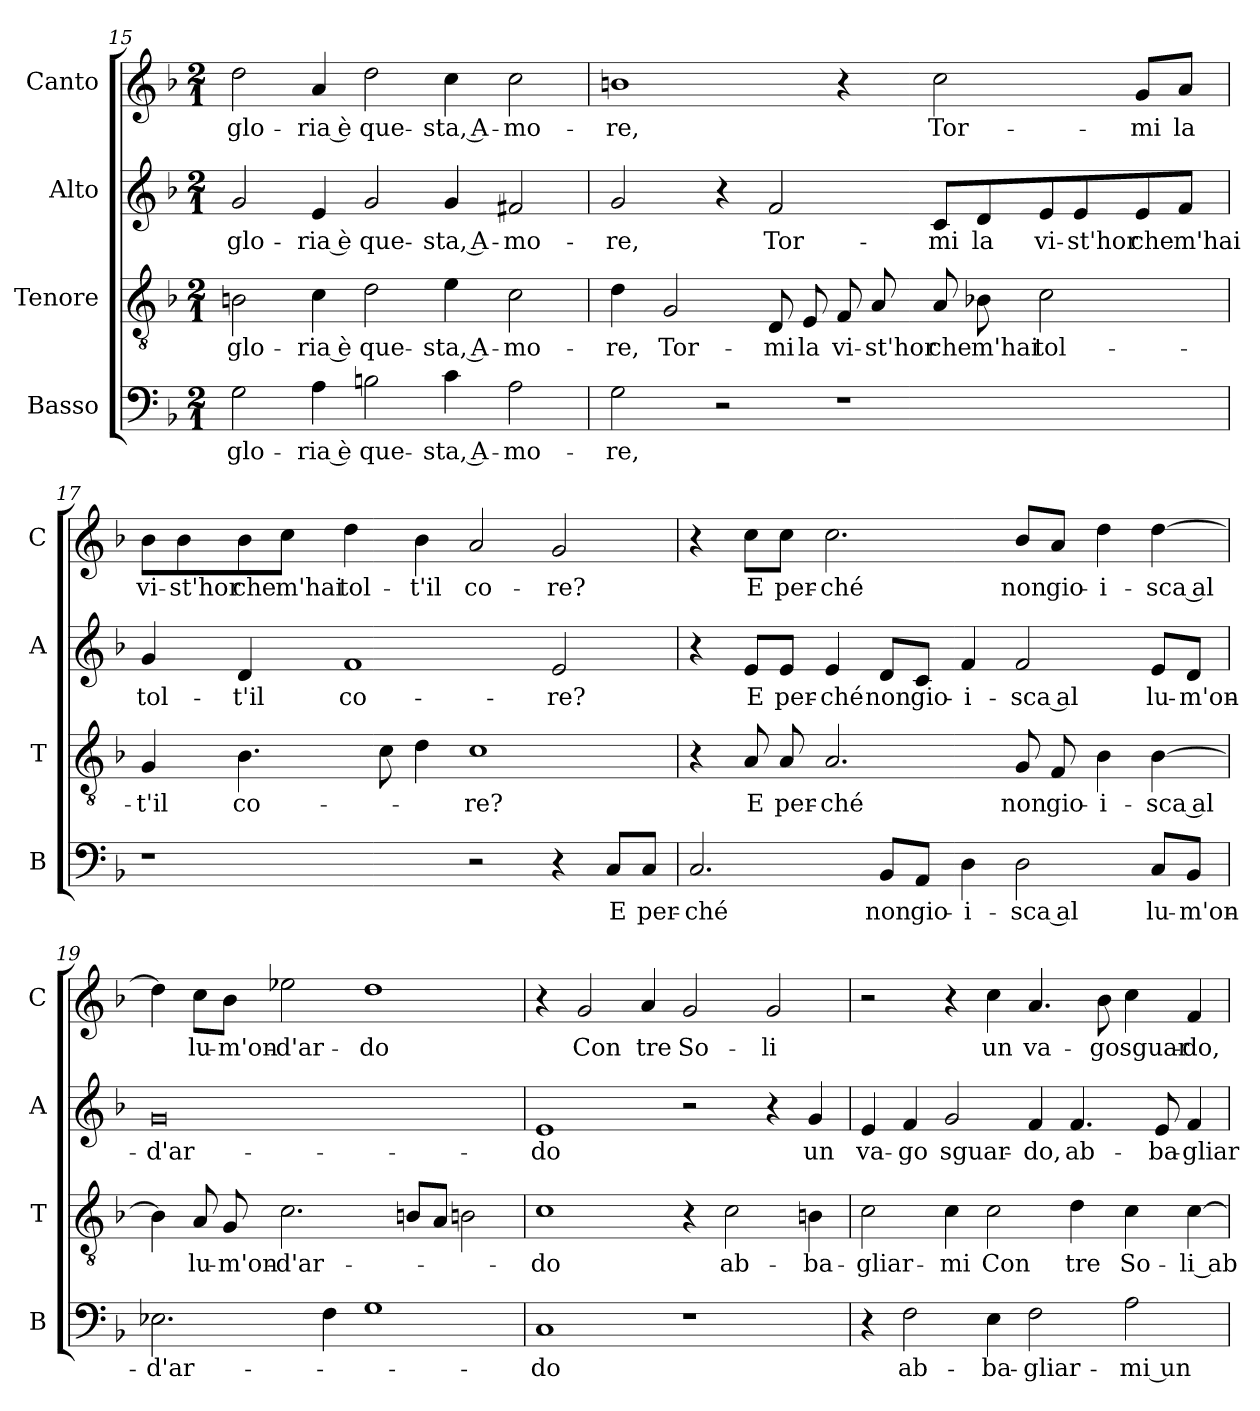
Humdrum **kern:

**kern	**text	**kern	**text	**kern	**text	**kern	**text
*part4	*part4	*part3	*part3	*part2	*part2	*part1	*part1
*staff4	*staff4	*staff3	*staff3	*staff2	*staff2	*staff1	*staff1
*I"Basso	*	*I"Tenore	*	*I"Alto	*	*I"Canto	*
*I'B	*	*I'T	*	*I'A	*	*I'C	*
*clefF4	*	*clefGv2	*	*clefG2	*	*clefG2	*
*k[b-]	*	*k[b-]	*	*k[b-]	*	*k[b-]	*
*M2/1	*	*M2/1	*	*M2/1	*	*M2/1	*
=15	=15	=15	=15	=15	=15	=15	=15
2G	glo-	2Bn	glo-	2g	glo-	2dd	glo-
4A	-ria è	4c	-ria è	4e	-ria è	4a	-ria è
2Bn	que-	2d	que-	2g	que-	2dd	que-
4c	-sta, A-	4e	-sta, A-	4g	-sta, A-	4cc	-sta, A-
2A	-mo-	2c	-mo-	2f#X	-mo-	2cc	-mo-
=16	=16	=16	=16	=16	=16	=16	=16
2G	-re,	4d	-re,	2g	-re,	1bn	-re,
.	.	2G	Tor-	.	.	.	.
2r	.	.	.	4r	.	.	.
.	.	8D	-mi	2f	Tor-	.	.
.	.	8E	la	.	.	.	.
1r	.	8F	vi-	.	.	4r	.
.	.	8A	-st'hor	.	.	.	.
.	.	8A	che	8c/L	-mi	2cc	Tor-
.	.	8B-X	m'hai	8d/	la	.	.
.	.	2c	tol-	8e/	vi-	.	.
.	.	.	.	8e/	-st'hor	.	.
.	.	.	.	8e/	che	8g/L	-mi
.	.	.	.	8f/J	m'hai	8a/J	la
=17	=17	=17	=17	=17	=17	=17	=17
1r	.	4G	-t'il	4g	tol-	8b-\L	vi-
.	.	.	.	.	.	8b-\	-st'hor
.	.	4.B-	co-	4d	-t'il	8b-\	che
.	.	.	.	.	.	8cc\J	m'hai
.	.	.	.	1f	co-	4dd	tol-
.	.	8c	.	.	.	.	.
.	.	4d	.	.	.	4b-	-t'il
2r	.	1c	-re?	.	.	2a	co-
4r	.	.	.	2e	-re?	2g	-re?
8C/L	E	.	.	.	.	.	.
8C/J	per-	.	.	.	.	.	.
=18	=18	=18	=18	=18	=18	=18	=18
2.C	-ché	4r	.	4r	.	4r	.
.	.	8A	E	8e/L	E	8cc\L	E
.	.	8A	per-	8e/J	per-	8cc\J	per-
.	.	2.A	-ché	4e	-ché	2.cc	-ché
8BB-/L	non	.	.	8d/L	non	.	.
8AA/J	gio-	.	.	8c/J	gio-	.	.
4D	-i-	.	.	4f	-i-	.	.
2D	-sca al	8G	non	2f	-sca al	8b-/L	non
.	.	8F	gio-	.	.	8a/J	gio-
.	.	4B-	-i-	.	.	4dd	-i-
8C/L	lu-	[4B-	-sca al	8e/L	lu-	[4dd	-sca al
8BB-/J	-m'on-	.	.	8d/J	-m'on-	.	.
=19	=19	=19	=19	=19	=19	=19	=19
2.E-X	-d'ar-	4B-]	.	0g	-d'ar-	4dd]	.
.	.	8A	lu-	.	.	8cc\L	lu-
.	.	8G	-m'on-	.	.	8b-\J	-m'on-
.	.	2.c	-d'ar-	.	.	2ee-X	-d'ar-
4F	.	.	.	.	.	.	.
1G	.	.	.	.	.	1dd	-do
.	.	8BnL	.	.	.	.	.
.	.	8AJ	.	.	.	.	.
.	.	2Bn	.	.	.	.	.
=20	=20	=20	=20	=20	=20	=20	=20
1C	-do	1c	-do	1e	-do	4r	.
.	.	.	.	.	.	2g	Con
.	.	.	.	.	.	4a	tre
1r	.	4r	.	2r	.	2g	So-
.	.	2c	ab-	.	.	.	.
.	.	.	.	4r	.	2g	-li
.	.	4Bn	-ba-	4g	un	.	.
=21	=21	=21	=21	=21	=21	=21	=21
4r	.	2c	-gliar-	4e	va-	2r	.
2F	ab-	.	.	4f	-go	.	.
.	.	4c	-mi	2g	sguar-	4r	.
4E	-ba-	2c	Con	.	.	4cc	un
2F	-gliar-	.	.	4f	-do,	4.a	va-
.	.	4d	tre	4.f	ab-	.	.
.	.	.	.	.	.	8b-	-go
2A	-mi un	4c	So-	.	.	4cc	sguar-
.	.	.	.	8e	-ba-	.	.
.	.	[4c	-li ab-	4f	-gliar-	4f	-do,
=	=	=	=	=	=	=	=
*-	*-	*-	*-	*-	*-	*-	*-
